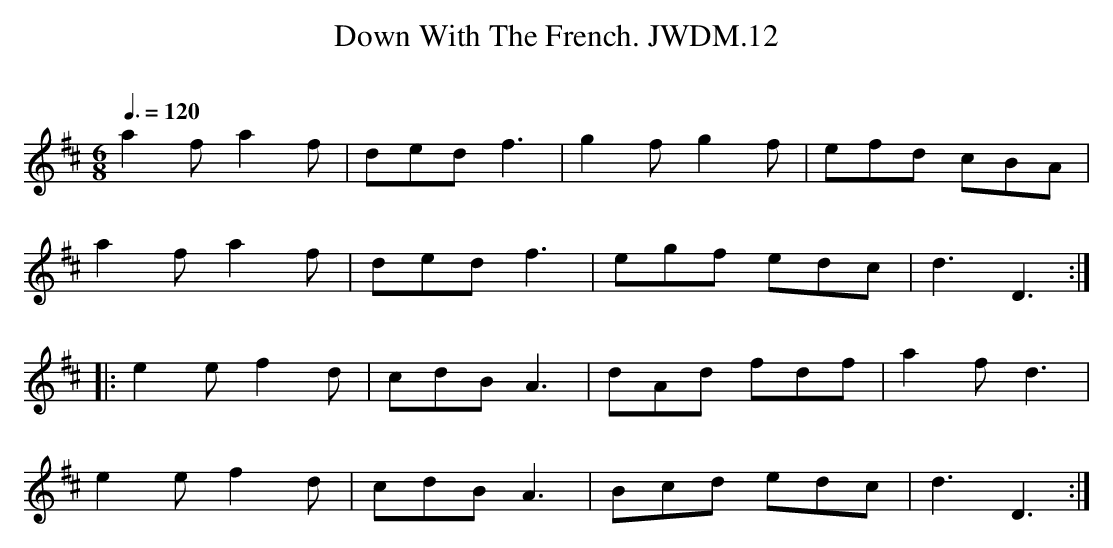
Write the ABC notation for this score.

X:1
T:Down With The French. JWDM.12
M:6/8
L:1/8
Q:3/8=120
O:
K:D
a2fa2f|ded f3|g2fg2f|efd cBA|
a2fa2f|ded f3|egf edc|d3D3:|
|:e2ef2d|cdB A3|dAd fdf|a2fd3|
e2ef2d|cdB A3|Bcd edc|d3D3:|
